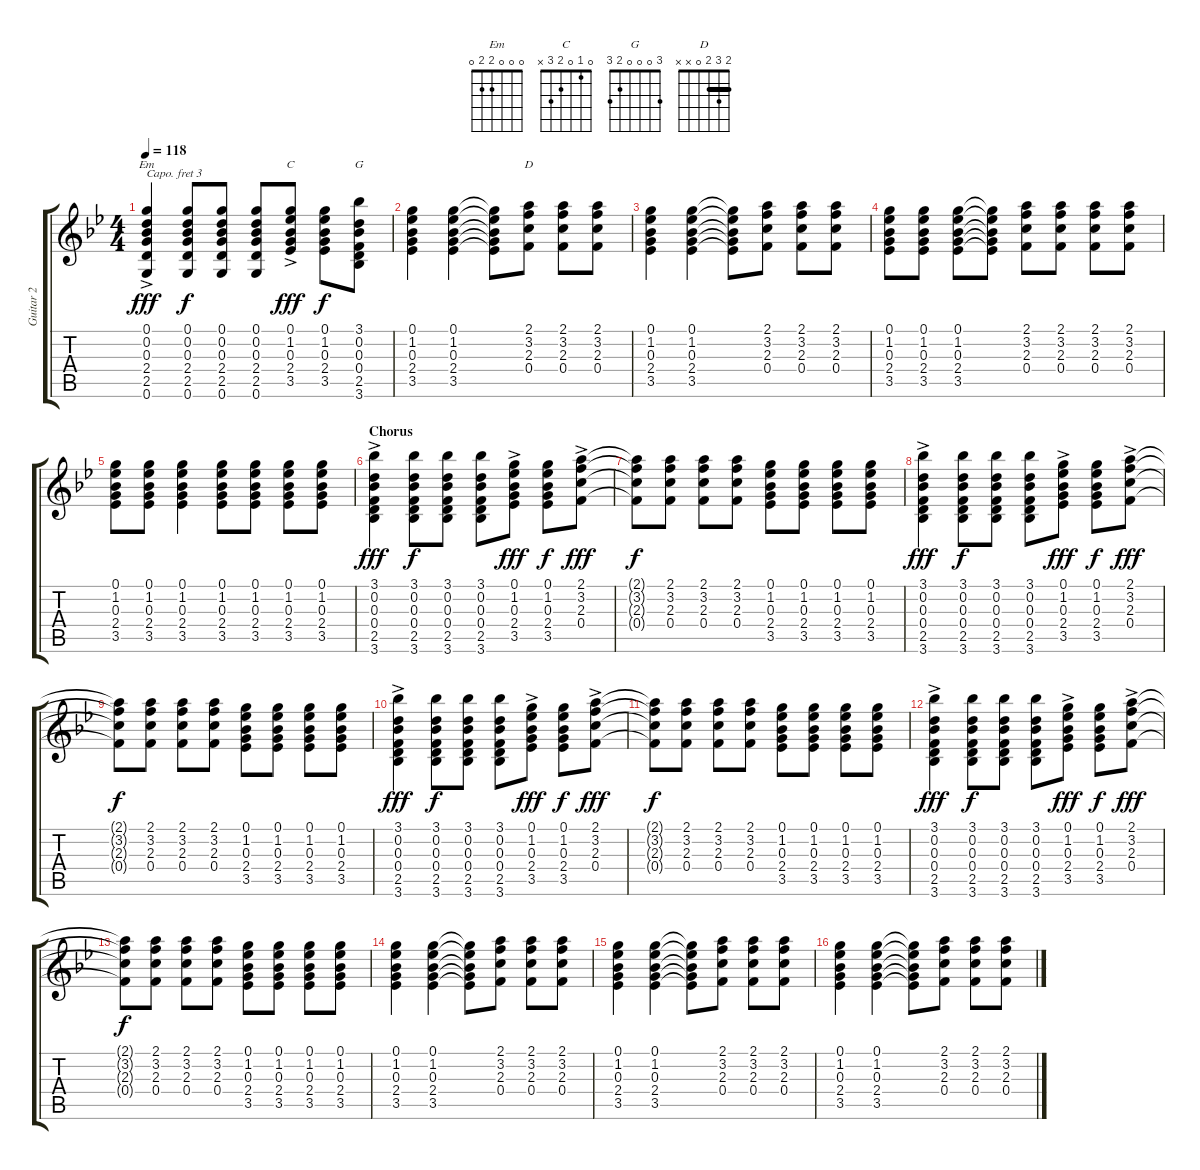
\track ("Guitar 2" "Guitar 2") {instrument distortionguitar}
\staff {score tabs}
\capo 3
\tuning (E4 B3 G3 D3 A2 E2) {hide}
\chord ("Em" 0 0 0 2 2 0)
\chord ("C" 0 1 0 2 3 x)
\chord ("G" 3 0 0 0 2 3)
\chord ("D" 2 3 2 0 x x) {barre 2}
\ts (4 4)
\tempo 118
\clef g2
\ks bb
(0.1{ac} 0.2{ac} 0.3{ac} 2.4{ac} 2.5{ac} 0.6{ac}).4{ch "Em" dy fff} (0.1 0.2 0.3 2.4 2.5 0.6).8{dy f} (0.1 0.2 0.3 2.4 2.5 0.6).8 (0.1 0.2 0.3 2.4 2.5 0.6).8 (0.1{ac} 1.2{ac} 0.3{ac} 2.4{ac} 3.5{ac}).8{ch "C" dy fff} (0.1 1.2 0.3 2.4 3.5).8{dy f} (3.1 0.2 0.3 0.4 2.5 3.6).8{ch "G"} |
(0.1 1.2 0.3 2.4 3.5).4 (0.1 1.2 0.3 2.4 3.5).4 (0.1{t} 1.2{t} 0.3{t} 2.4{t} 3.5{t}).8 (2.1 3.2 2.3 0.4).8{ch "D"} (2.1 3.2 2.3 0.4).8 (2.1 3.2 2.3 0.4).8 |
(0.1 1.2 0.3 2.4 3.5).4 (0.1 1.2 0.3 2.4 3.5).4 (0.1{t} 1.2{t} 0.3{t} 2.4{t} 3.5{t}).8 (2.1 3.2 2.3 0.4).8 (2.1 3.2 2.3 0.4).8 (2.1 3.2 2.3 0.4).8 |
(0.1 1.2 0.3 2.4 3.5).8 (0.1 1.2 0.3 2.4 3.5).8 (0.1 1.2 0.3 2.4 3.5).8 (0.1{t} 1.2{t} 0.3{t} 2.4{t} 3.5{t}).8 (2.1 3.2 2.3 0.4).8 (2.1 3.2 2.3 0.4).8 (2.1 3.2 2.3 0.4).8 (2.1 3.2 2.3 0.4).8 |
(0.1 1.2 0.3 2.4 3.5).8 (0.1 1.2 0.3 2.4 3.5).8 (0.1 1.2 0.3 2.4 3.5).4 (0.1 1.2 0.3 2.4 3.5).8 (0.1 1.2 0.3 2.4 3.5).8 (0.1 1.2 0.3 2.4 3.5).8 (0.1 1.2 0.3 2.4 3.5).8 |
\section ("" "Chorus")
(3.1{ac} 0.2{ac} 0.3{ac} 0.4{ac} 2.5{ac} 3.6{ac}).4{dy fff} (3.1 0.2 0.3 0.4 2.5 3.6).8{dy f} (3.1 0.2 0.3 0.4 2.5 3.6).8 (3.1 0.2 0.3 0.4 2.5 3.6).8 (0.1{ac} 1.2{ac} 0.3{ac} 2.4{ac} 3.5{ac}).8{dy fff} (0.1 1.2 0.3 2.4 3.5).8{dy f} (2.1{ac} 3.2{ac} 2.3{ac} 0.4{ac}).8{dy fff} |
(2.1{t} 3.2{t} 2.3{t} 0.4{t}).8{dy f} (2.1 3.2 2.3 0.4).8 (2.1 3.2 2.3 0.4).8 (2.1 3.2 2.3 0.4).8 (0.1 1.2 0.3 2.4 3.5).8 (0.1 1.2 0.3 2.4 3.5).8 (0.1 1.2 0.3 2.4 3.5).8 (0.1 1.2 0.3 2.4 3.5).8 |
(3.1{ac} 0.2{ac} 0.3{ac} 0.4{ac} 2.5{ac} 3.6{ac}).4{dy fff} (3.1 0.2 0.3 0.4 2.5 3.6).8{dy f} (3.1 0.2 0.3 0.4 2.5 3.6).8 (3.1 0.2 0.3 0.4 2.5 3.6).8 (0.1{ac} 1.2{ac} 0.3{ac} 2.4{ac} 3.5{ac}).8{dy fff} (0.1 1.2 0.3 2.4 3.5).8{dy f} (2.1{ac} 3.2{ac} 2.3{ac} 0.4{ac}).8{dy fff} |
(2.1{t} 3.2{t} 2.3{t} 0.4{t}).8{dy f} (2.1 3.2 2.3 0.4).8 (2.1 3.2 2.3 0.4).8 (2.1 3.2 2.3 0.4).8 (0.1 1.2 0.3 2.4 3.5).8 (0.1 1.2 0.3 2.4 3.5).8 (0.1 1.2 0.3 2.4 3.5).8 (0.1 1.2 0.3 2.4 3.5).8 |
(3.1{ac} 0.2{ac} 0.3{ac} 0.4{ac} 2.5{ac} 3.6{ac}).4{dy fff} (3.1 0.2 0.3 0.4 2.5 3.6).8{dy f} (3.1 0.2 0.3 0.4 2.5 3.6).8 (3.1 0.2 0.3 0.4 2.5 3.6).8 (0.1{ac} 1.2{ac} 0.3{ac} 2.4{ac} 3.5{ac}).8{dy fff} (0.1 1.2 0.3 2.4 3.5).8{dy f} (2.1{ac} 3.2{ac} 2.3{ac} 0.4{ac}).8{dy fff} |
(2.1{t} 3.2{t} 2.3{t} 0.4{t}).8{dy f} (2.1 3.2 2.3 0.4).8 (2.1 3.2 2.3 0.4).8 (2.1 3.2 2.3 0.4).8 (0.1 1.2 0.3 2.4 3.5).8 (0.1 1.2 0.3 2.4 3.5).8 (0.1 1.2 0.3 2.4 3.5).8 (0.1 1.2 0.3 2.4 3.5).8 |
(3.1{ac} 0.2{ac} 0.3{ac} 0.4{ac} 2.5{ac} 3.6{ac}).4{dy fff} (3.1 0.2 0.3 0.4 2.5 3.6).8{dy f} (3.1 0.2 0.3 0.4 2.5 3.6).8 (3.1 0.2 0.3 0.4 2.5 3.6).8 (0.1{ac} 1.2{ac} 0.3{ac} 2.4{ac} 3.5{ac}).8{dy fff} (0.1 1.2 0.3 2.4 3.5).8{dy f} (2.1{ac} 3.2{ac} 2.3{ac} 0.4{ac}).8{dy fff} |
(2.1{t} 3.2{t} 2.3{t} 0.4{t}).8{dy f} (2.1 3.2 2.3 0.4).8 (2.1 3.2 2.3 0.4).8 (2.1 3.2 2.3 0.4).8 (0.1 1.2 0.3 2.4 3.5).8 (0.1 1.2 0.3 2.4 3.5).8 (0.1 1.2 0.3 2.4 3.5).8 (0.1 1.2 0.3 2.4 3.5).8 |
(0.1 1.2 0.3 2.4 3.5).4 (0.1 1.2 0.3 2.4 3.5).4 (0.1{t} 1.2{t} 0.3{t} 2.4{t} 3.5{t}).8 (2.1 3.2 2.3 0.4).8 (2.1 3.2 2.3 0.4).8 (2.1 3.2 2.3 0.4).8 |
(0.1 1.2 0.3 2.4 3.5).4 (0.1 1.2 0.3 2.4 3.5).4 (0.1{t} 1.2{t} 0.3{t} 2.4{t} 3.5{t}).8 (2.1 3.2 2.3 0.4).8 (2.1 3.2 2.3 0.4).8 (2.1 3.2 2.3 0.4).8 |
(0.1 1.2 0.3 2.4 3.5).4 (0.1 1.2 0.3 2.4 3.5).4 (0.1{t} 1.2{t} 0.3{t} 2.4{t} 3.5{t}).8 (2.1 3.2 2.3 0.4).8 (2.1 3.2 2.3 0.4).8 (2.1 3.2 2.3 0.4).8
